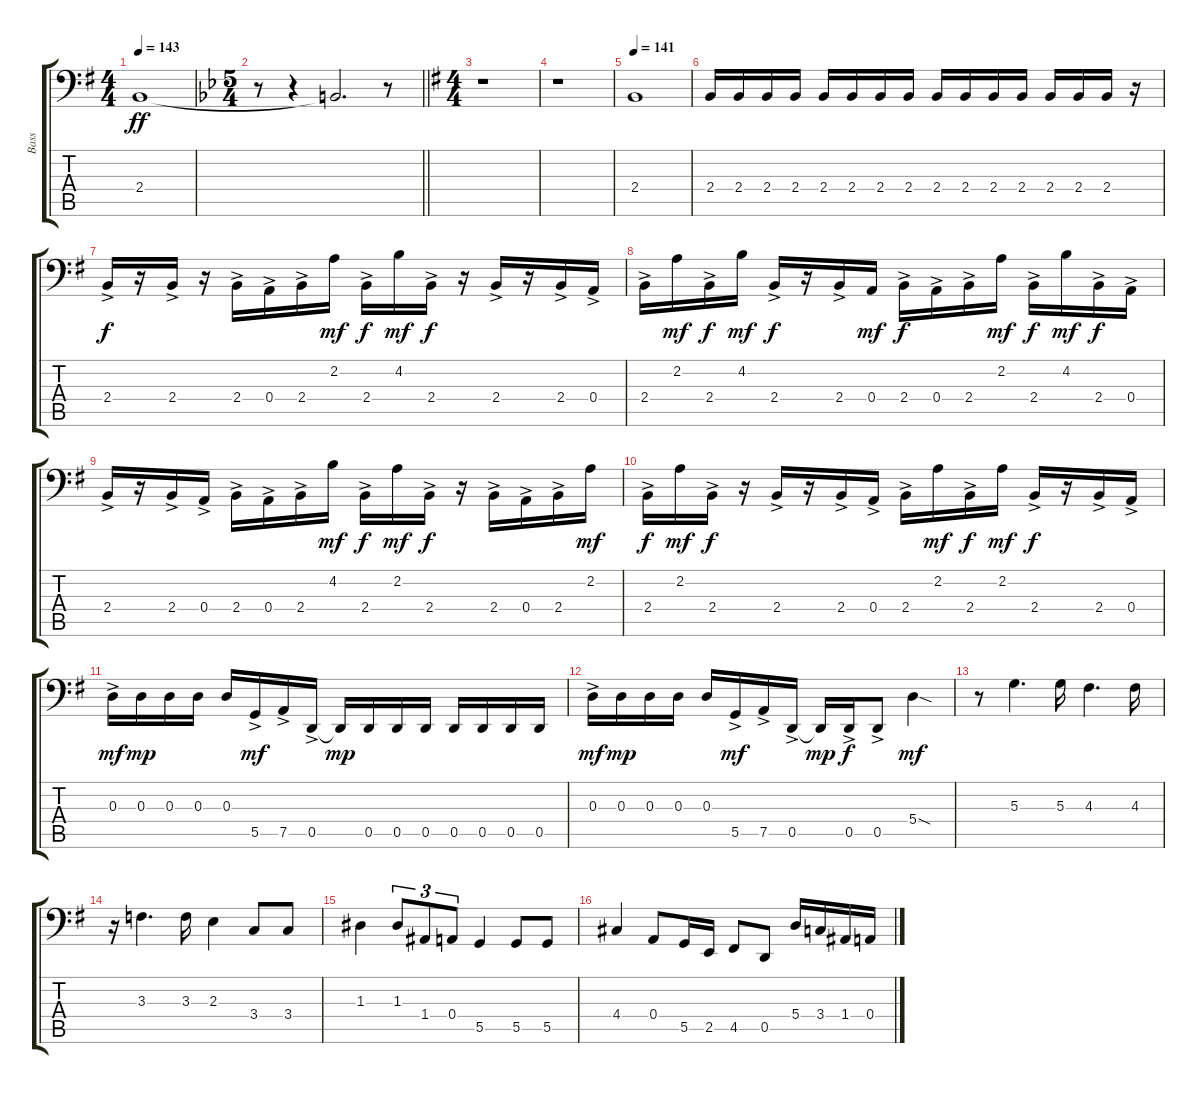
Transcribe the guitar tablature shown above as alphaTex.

\track ("Bass" "Bass") {instrument electricbassfinger}
\staff {score tabs}
\tuning (B2 G2 D2 A1 D1 B0) {hide}
\ts (4 4)
\tempo 143
\clef f4
\ks g
2.4.1{dy ff} |
\ts (5 4)
\barLineRight lightlight
\ks bb
r.8 r.4 2.4{t}.2{d} r.8 |
\ts (4 4)
\ks g
r.1 |
r.1 |
\tempo 141
2.4.1 |
2.4.16 2.4.16 2.4.16 2.4.16 2.4.16 2.4.16 2.4.16 2.4.16 2.4.16 2.4.16 2.4.16 2.4.16 2.4.16 2.4.16 2.4.16 r.16 |
2.4{ac}.16{dy f} r.16 2.4{ac}.16 r.16 2.4{ac}.16 0.4{ac}.16 2.4{ac}.16 2.2.16{dy mf} 2.4{ac}.16{dy f} 4.2.16{dy mf} 2.4{ac}.16{dy f} r.16 2.4{ac}.16 r.16 2.4{ac}.16 0.4{ac}.16 |
2.4{ac}.16 2.2.16{dy mf} 2.4{ac}.16{dy f} 4.2.16{dy mf} 2.4{ac}.16{dy f} r.16 2.4{ac}.16 0.4.16{dy mf} 2.4{ac}.16{dy f} 0.4{ac}.16 2.4{ac}.16 2.2.16{dy mf} 2.4{ac}.16{dy f} 4.2.16{dy mf} 2.4{ac}.16{dy f} 0.4{ac}.16 |
2.4{ac}.16 r.16 2.4{ac}.16 0.4{ac}.16 2.4{ac}.16 0.4{ac}.16 2.4{ac}.16 4.2.16{dy mf} 2.4{ac}.16{dy f} 2.2.16{dy mf} 2.4{ac}.16{dy f} r.16 2.4{ac}.16 0.4{ac}.16 2.4{ac}.16 2.2.16{dy mf} |
2.4{ac}.16{dy f} 2.2.16{dy mf} 2.4{ac}.16{dy f} r.16 2.4{ac}.16 r.16 2.4{ac}.16 0.4{ac}.16 2.4{ac}.16 2.2.16{dy mf} 2.4{ac}.16{dy f} 2.2.16{dy mf} 2.4{ac}.16{dy f} r.16 2.4{ac}.16 0.4{ac}.16 |
0.3{ac}.16{dy mf} 0.3.16{dy mp} 0.3.16 0.3.16 0.3.16 5.5{ac}.16{dy mf} 7.5{ac}.16 0.5{ac}.16 0.5{t}.16{dy mp} 0.5.16 0.5.16 0.5.16 0.5.16 0.5.16 0.5.16 0.5.16 |
0.3{ac}.16{dy mf} 0.3.16{dy mp} 0.3.16 0.3.16 0.3.16 5.5{ac}.16{dy mf} 7.5{ac}.16 0.5{ac}.16 0.5{t}.16{dy mp} 0.5{ac}.16{dy f} 0.5{ac}.8 5.4{sod}.4{dy mf} |
r.8 5.3.4{d} 5.3.16 4.3.4{d} 4.3.16 |
r.16 3.3.4{d} 3.3.16 2.3.4 3.4.8 3.4.8 |
1.3.4 1.3.8{tu (3 2)} 1.4.8{tu (3 2)} 0.4.8{tu (3 2)} 5.5.4 5.5.8 5.5.8 |
4.4.4 0.4.8 5.5.16 2.5.16 4.5.8 0.5.8 5.4.16 3.4.16 1.4.16 0.4.16
